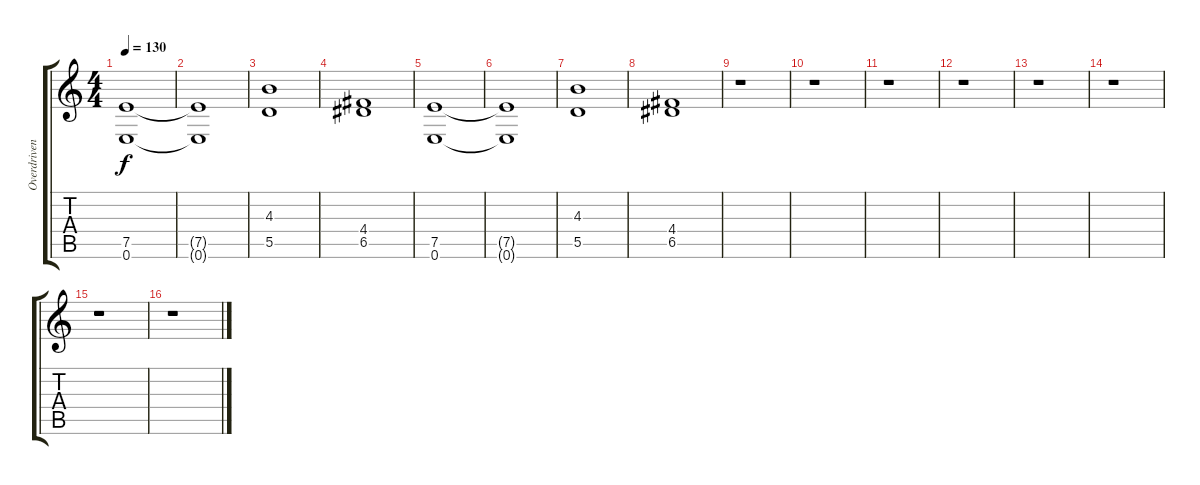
\track ("Overdriven Guitar I" "Overdriven") {instrument overdrivenguitar}
\staff {score tabs}
\tuning (E4 B3 G3 D3 A2 E2) {hide}
\ts (4 4)
\tempo 130
\clef g2
\ks c
(7.5 0.6).1{dy f} |
(7.5{t} 0.6{t}).1 |
(4.3 5.5).1 |
(4.4 6.5).1 |
(7.5 0.6).1 |
(7.5{t} 0.6{t}).1 |
(4.3 5.5).1 |
(4.4 6.5).1 |
r.1 |
r.1 |
r.1 |
r.1 |
r.1 |
r.1 |
r.1 |
r.1
